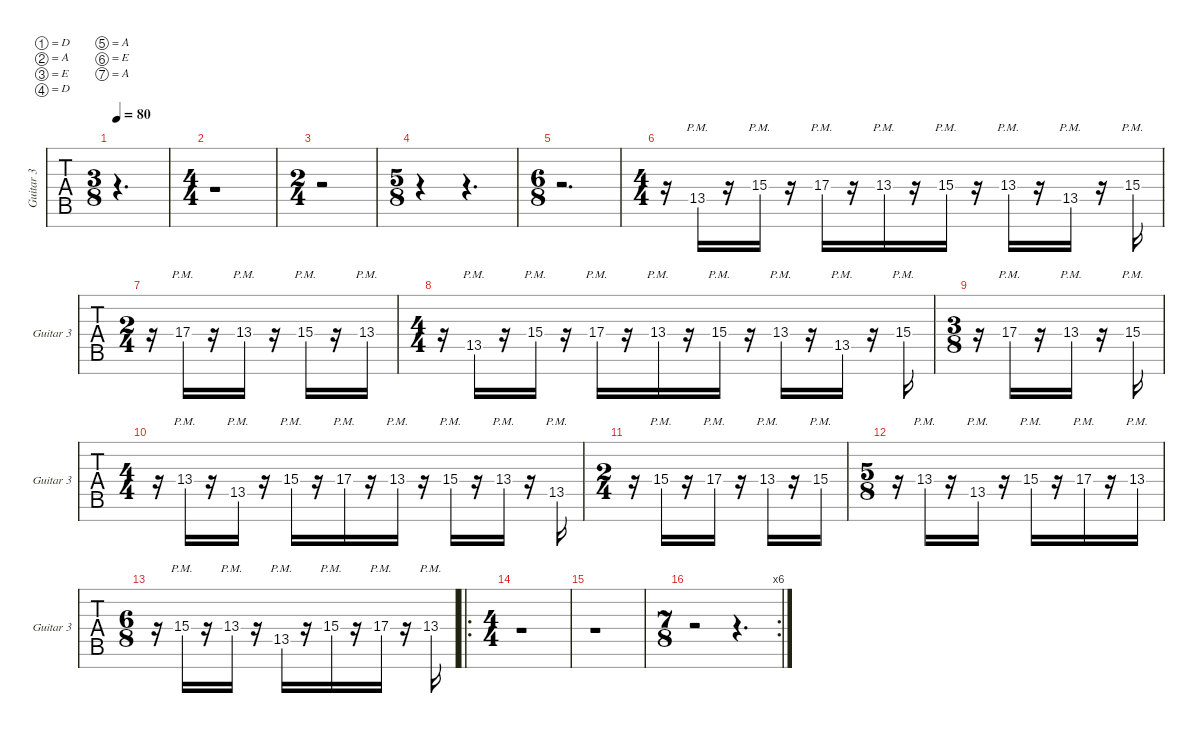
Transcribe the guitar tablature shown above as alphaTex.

\defaultSystemsLayout 4
\hideDynamics
\bracketExtendMode nobrackets
\singleTrackTrackNamePolicy allsystems
\multiTrackTrackNamePolicy allsystems
\firstSystemTrackNameMode fullname
\otherSystemsTrackNameMode fullname
\otherSystemsTrackNameOrientation horizontal
\track ("Guitar 3" "Guitar 3") {instrument distortionguitar}
\staff {tabs}
\tuning (D4 A3 E3 D3 A2 E2 A1)
\ts (3 8)
\tempo 80
\clef g2
\ks c
r.4{d dy mf} |
\ts (4 4)
r.1 |
\ts (2 4)
r.2 |
\ts (5 8)
\beaming (8 2 3)
r.4 r.4{d} |
\ts (6 8)
r.2{d} |
\ts (4 4)
r.16 13.5{pm}.16 r.16 15.4{pm}.16 r.16 17.4{pm}.16 r.16 13.4{pm}.16 r.16 15.4{pm}.16 r.16 13.4{pm}.16 r.16 13.5{pm}.16 r.16 15.4{pm}.16 |
\ts (2 4)
r.16 17.4{pm}.16 r.16 13.4{pm}.16 r.16 15.4{pm}.16 r.16 13.4{pm}.16 |
\ts (4 4)
r.16 13.5{pm}.16 r.16 15.4{pm}.16 r.16 17.4{pm}.16 r.16 13.4{pm}.16 r.16 15.4{pm}.16 r.16 13.4{pm}.16 r.16 13.5{pm}.16 r.16 15.4{pm}.16 |
\ts (3 8)
r.16 17.4{pm}.16 r.16 13.4{pm}.16 r.16 15.4{pm}.16 |
\ts (4 4)
r.16 13.4{pm}.16 r.16 13.5{pm}.16 r.16 15.4{pm}.16 r.16 17.4{pm}.16 r.16 13.4{pm}.16 r.16 15.4{pm}.16 r.16 13.4{pm}.16 r.16 13.5{pm}.16 |
\ts (2 4)
r.16 15.4{pm}.16 r.16 17.4{pm}.16 r.16 13.4{pm}.16 r.16 15.4{pm}.16 |
\ts (5 8)
r.16 13.4{pm}.16 r.16 13.5{pm}.16 r.16 15.4{pm}.16 r.16 17.4{pm}.16 r.16 13.4{pm}.16 |
\ts (6 8)
r.16 15.4{pm}.16 r.16 13.4{pm}.16 r.16 13.5{pm}.16 r.16 15.4{pm}.16 r.16 17.4{pm}.16 r.16 13.4{pm}.16 |
\ro
\ts (4 4)
r.1 |
r.1 |
\rc 6
\ts (7 8)
\beaming (8 2 2 3)
r.2 r.4{d}
